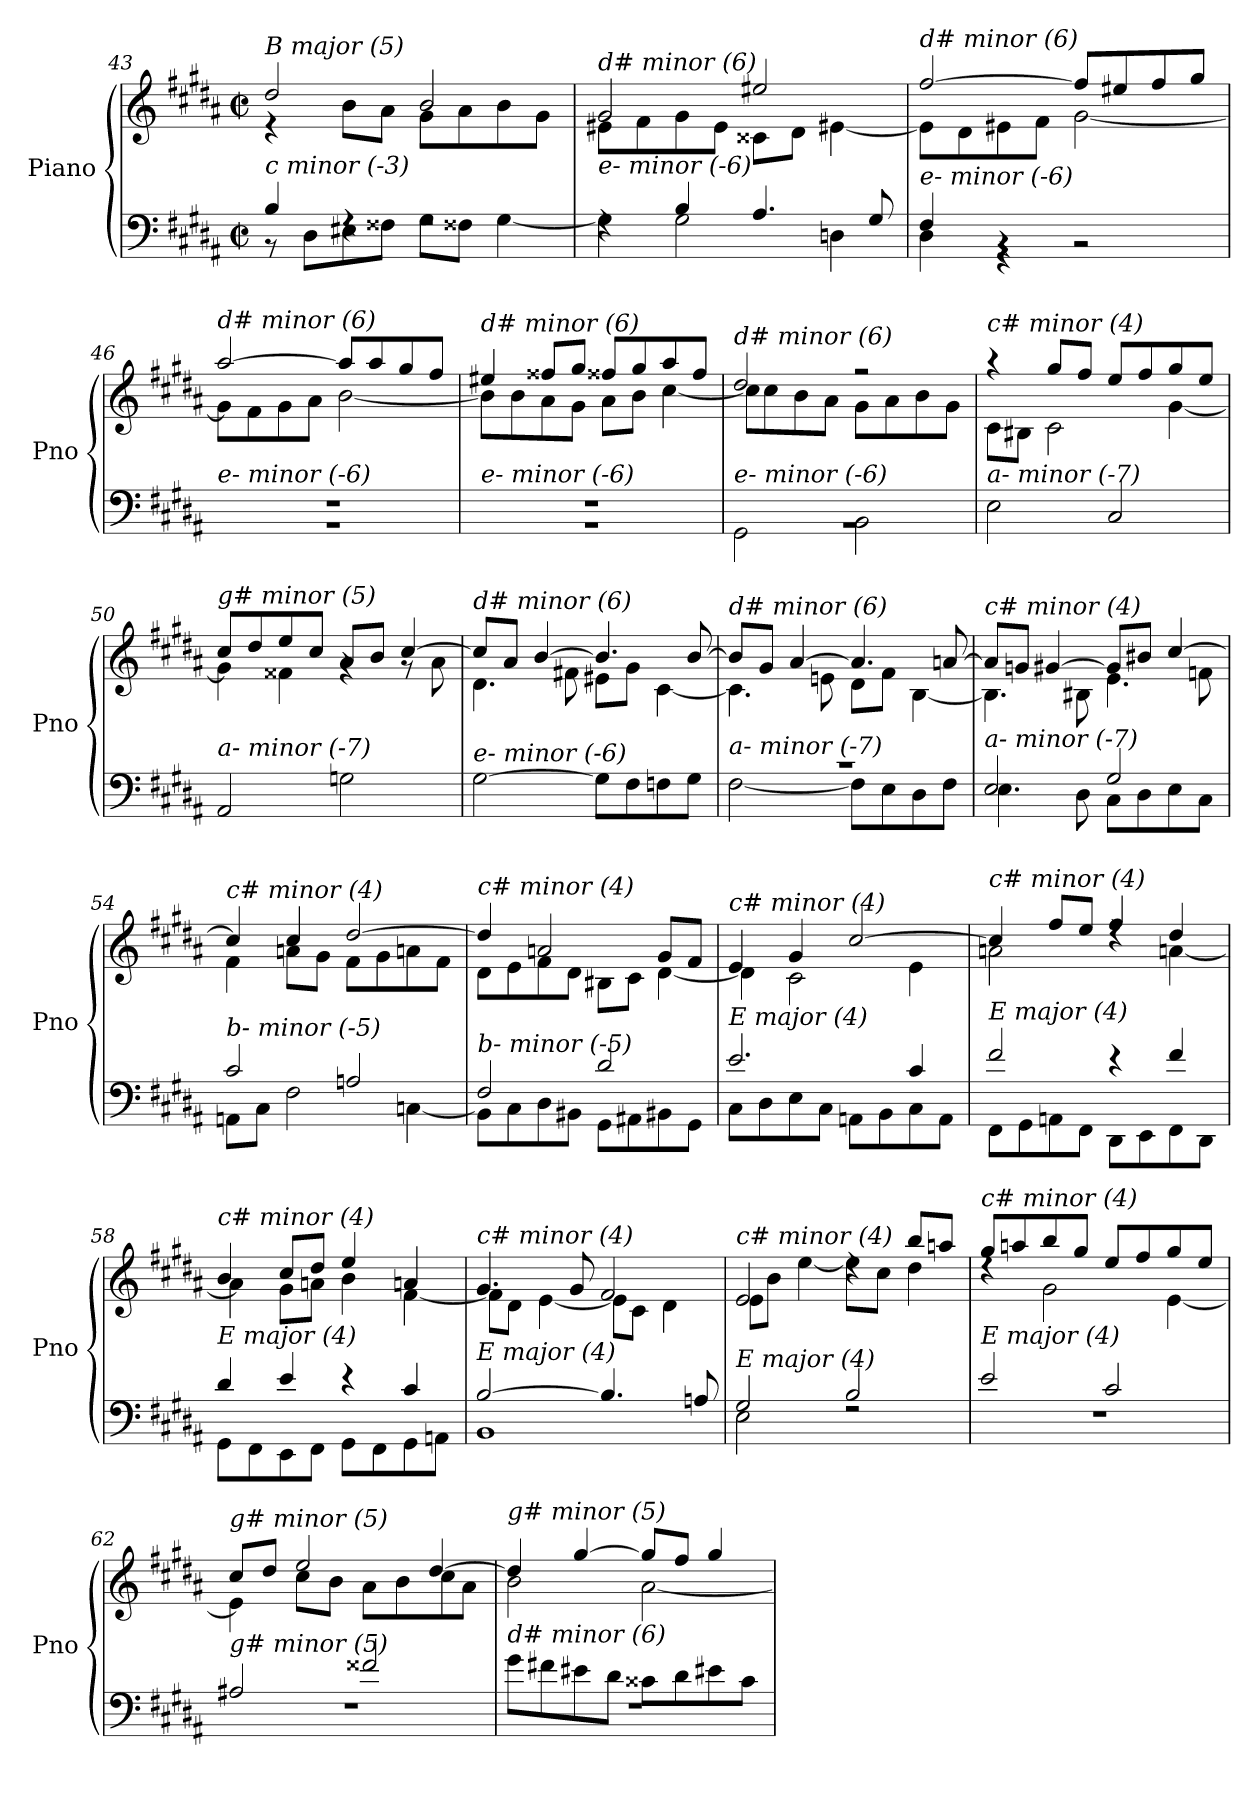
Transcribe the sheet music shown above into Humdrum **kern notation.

**kern	**kern
*part1	*part1
*staff2	*staff1
*I"Piano	*
*I'Pno	*
*clefF4	*clefG2
*k[f#c#g#d#a#]	*k[f#c#g#d#a#]
*M2/2	*M2/2
*met(c|)	*met(c|)
=43	=43
*^	*^
!	!	!LO:TX:i:t=B major (5)	!
!LO:TX:i:t=c minor (-3)	!	!	!
4B/	8r	2dd#/	4r
.	8D#\L	.	.
4rF	8E#Xi\	.	8b\L
.	8F##X\J	.	8a#\J
2rF	8G#\L	2b/	8g#\L
.	8F##X\J	.	8a#\
.	[4G#\	.	8b\
.	.	.	8g#\J
=44	=44	=44	=44
!	!	!LO:TX:i:t=d# minor (6)	!
!LO:TX:i:t=e- minor (-6)	!	!	!
4rF	4G#\]	2g#/	8e#X\L
.	.	.	8f#\
4B/	2G#\	.	8g#\
.	.	.	8e#\J
4.A#/	.	2ee#X/	8c##X\L
.	.	.	8d#\J
.	4Dnj\	.	[4e#X\
8G#/	.	.	.
=45	=45	=45	=45
!	!	!LO:TX:i:t=d# minor (6)	!
!LO:TX:i:t=e- minor (-6)	!	!	!
4F#/	4D#\	[2ff#/	8e#\L]
.	.	.	8d#\
4rBB	4r	.	8e#X\
.	.	.	8f#\J
2rBB	2r	8ff#/L]	[2g#\
.	.	8ee#X/	.
.	.	8ff#/	.
.	.	8gg#/J	.
=46	=46	=46	=46
!	!	!LO:TX:i:t=d# minor (6)	!
!LO:TX:i:t=e- minor (-6)	!	!	!
1rBB	1rF	[2aa#/	8g#\L]
.	.	.	8f#\
.	.	.	8g#\
.	.	.	8a#\J
.	.	8aa#/L]	[2b\
.	.	8aa#/	.
.	.	8gg#/	.
.	.	8ff#/J	.
!!LO:LB:g=z	!!
=47	=47	=47	=47
!	!	!LO:TX:i:t=d# minor (6)	!
!LO:TX:i:t=e- minor (-6)	!	!	!
1rBB	1rF	4ee#X/	8b\L]
.	.	.	8b\
.	.	8ff##X/L	8a#\
.	.	8gg#/J	8g#\J
.	.	8ff##X/L	8a#\L
.	.	8gg#/	8b\J
.	.	8aa#/	[4cc#\
.	.	8ff##/J	.
=48	=48	=48	=48
!	!	!LO:TX:i:t=d# minor (6)	!
!LO:TX:i:t=e- minor (-6)	!	!	!
1rBB	2GG#\	2dd#/	8cc#\L]
.	.	.	8cc#\
.	.	.	8b\
.	.	.	8a#\J
.	2BB\	2r	8g#\L
.	.	.	8a#\
.	.	.	8b\
.	.	.	8g#\J
*v	*v	*	*
=49	=49	=49
!	!LO:TX:i:t=c# minor (4)	!
!LO:TX:i:t=a- minor (-7)	!	!
2E\	4r	8c#\L
.	.	8B#X\J
.	8gg#/L	2c#\
.	8ff#/J	.
2C#/	8ee/L	.
.	8ff#/	.
.	8gg#/	[4g#\
.	8ee/J	.
=50	=50	=50
!	!LO:TX:i:t=g# minor (5)	!
!LO:TX:i:t=a- minor (-7)	!	!
2AA#/	8cc#/L	4g#\]
.	8dd#/	.
.	8ee/	4f##X\
.	8cc#/J	.
2Gnj\	8a#/L	4rg
.	8b/J	.
.	[4cc#/	8rg
.	.	8a#\
=51	=51	=51
!	!LO:TX:i:t=d# minor (6)	!
!LO:TX:i:t=e- minor (-6)	!	!
[2G#\	8cc#/L]	4.d#\
.	8a#/J	.
.	[4b/	.
.	.	8f#X\
8G#\L]	4.b/]	8e#X\L
8F#\	.	8g#\J
8Fnj\	.	[4c#\
8G#\J	[8b/	.
!!LO:LB:g=z	!!
=52	=52	=52
*^	*	*
!	!	!LO:TX:i:t=d# minor (6)	!
!LO:TX:i:t=a- minor (-7)	!	!	!
1r	[2F#\	8b/L]	4.c#\]
.	.	8g#/J	.
.	.	[4a#/	.
.	.	.	8en\
.	8F#\L]	4.a#/]	8d#\L
.	8E\	.	8f#\J
.	8D#\	.	[4B\
.	8F#\J	[8an/	.
=53	=53	=53	=53
!	!	!LO:TX:i:t=c# minor (4)	!
!LO:TX:i:t=a- minor (-7)	!	!	!
2E/	4.E\	8a/L]	4.B\]
.	.	8gnj/J	.
.	.	[4g#/	.
.	8D#\	.	8B#X\
2G#/	8C#\L	8g#/L]	4.e\
.	8D#\	8b#X/J	.
.	8E\	[4cc#/	.
.	8C#\J	.	8fnj\
=54	=54	=54	=54
!	!	!LO:TX:i:t=c# minor (4)	!
!LO:TX:i:t=b- minor (-5)	!	!	!
2c#/	8AAn\L	4cc#/]	4f#\
.	8C#\J	.	.
.	2F#\	4cc#/	8an\L
.	.	.	8g#\J
2An/	.	[2dd#/	8f#\L
.	.	.	8g#\
.	[4Cnj\	.	8an\
.	.	.	8f#\J
=55	=55	=55	=55
!	!	!LO:TX:i:t=c# minor (4)	!
!LO:TX:i:t=b- minor (-5)	!	!	!
2F#/	8BB#\L]	4dd#/]	8d#\L
.	8C#\	.	8e\
.	8D#\	2an/	8f#\
.	8BB#X\J	.	8d#\J
2d#/	8GG#\L	.	8B#X\L
.	8AA#X\	.	8c#\J
.	8BB#X\	8g#/L	[4d#\
.	8GG#\J	8f#/J	.
!!LO:PB:g=z	!!
=56	=56	=56	=56
!	!	!LO:TX:i:t=c# minor (4)	!
!LO:TX:i:t=E major (4)	!	!	!
2.e/	8C#\L	4e/	4d#\]
.	8D#\	.	.
.	8E\	4g#/	2c#\
.	8C#\J	.	.
.	8AAn\L	[2cc#/	.
.	8BB\	.	.
4c#/	8C#\	.	4e\
.	8AA\J	.	.
=57	=57	=57	=57
!	!	!LO:TX:i:t=c# minor (4)	!
!LO:TX:i:t=E major (4)	!	!	!
2f#/	8FF#\L	4cc#/]	2an\
.	8GG#\	.	.
.	8AAn\	8ff#/L	.
.	8FF#\J	8ee/J	.
4r	8DD#\L	4ff#/	4rdd
.	8EE\	.	.
4f#/	8FF#\	4dd#/	[4an\
.	8DD#\J	.	.
=58	=58	=58	=58
!	!	!LO:TX:i:t=c# minor (4)	!
!LO:TX:i:t=E major (4)	!	!	!
4d#/	8GG#\L	4b/	4a\]
.	8FF#\	.	.
4e/	8EE\	8cc#/L	8g#\L
.	8FF#\J	8dd#/J	8an\J
4r	8GG#\L	4ee/	4b\
.	8FF#\	.	.
4c#/	8GG#\	4an/	[4f#\
.	8AAn\J	.	.
=59	=59	=59	=59
!	!	!LO:TX:i:t=c# minor (4)	!
!LO:TX:i:t=E major (4)	!	!	!
[2B/	1BB	4.g#/	8f#\L]
.	.	.	8d#\J
.	.	.	[4e\
.	.	8g#/	.
4.B/]	.	2f#/	8e\L]
.	.	.	8c#\J
.	.	.	4d#\
8An/	.	.	.
!!LO:LB:g=z	!!
=60	=60	=60	=60
!	!	!LO:TX:i:t=c# minor (4)	!
!LO:TX:i:t=E major (4)	!	!	!
2G#/	2E\	2e/	8e\L
.	.	.	8b\J
.	.	.	[4ee\
2B/	2rF	4rdd	8ee\L]
.	.	.	8cc#\J
.	.	8bb/L	4dd#\
.	.	8aan/J	.
=61	=61	=61	=61
!	!	!LO:TX:i:t=c# minor (4)	!
!LO:TX:i:t=E major (4)	!	!	!
2e/	1rF	8gg#/L	4rdd
.	.	8aan/	.
.	.	8bb/	2g#\
.	.	8gg#/J	.
2c#/	.	8ee/L	.
.	.	8ff#/	.
.	.	8gg#/	[4e\
.	.	8ee/J	.
=62	=62	=62	=62
!	!	!LO:TX:i:t=g# minor (5)	!
!LO:TX:i:t=g# minor (5)	!	!	!
2A#X/	1rF	8cc#/L	4e\]
.	.	8dd#/J	.
.	.	2ee/	8cc#\L
.	.	.	8b\J
2f##X/	.	.	8a#\L
.	.	.	8b\
.	.	[4dd#/	8cc#\
.	.	.	8a#\J
=63	=63	=63	=63
!	!	!LO:TX:i:t=g# minor (5)	!
!LO:TX:i:t=d# minor (6)	!	!	!
8g#\L	1rF	4dd#/]	2b\
8f#X\	.	.	.
8e#X\	.	[4gg#/	.
8d#\J	.	.	.
8c##X\L	.	8gg#/L]	[2a#\
8d#\	.	8ff#/J	.
8e#X\	.	4gg#/	.
8c##\J	.	.	.
*v	*v	*	*
*	*v	*v
=	=
*-	*-
